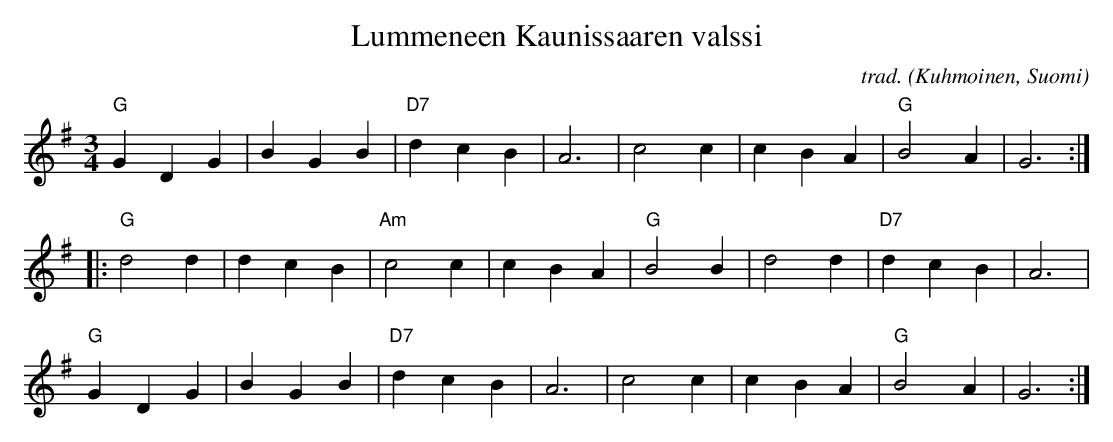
X:1
T:Lummeneen Kaunissaaren valssi
C:trad.
O:Kuhmoinen, Suomi
M:3/4
L:1/4
K:G
"G" GDG | BGB | "D7" dcB | A3 | c2c | cBA | "G" B2A | G3 :|
|: "G" d2d | dcB | "Am" c2c | cBA | "G" B2B | d2d | "D7" dcB | A3 |
"G" GDG | BGB | "D7" dcB | A3 | c2c | cBA | "G" B2A | G3 :|
